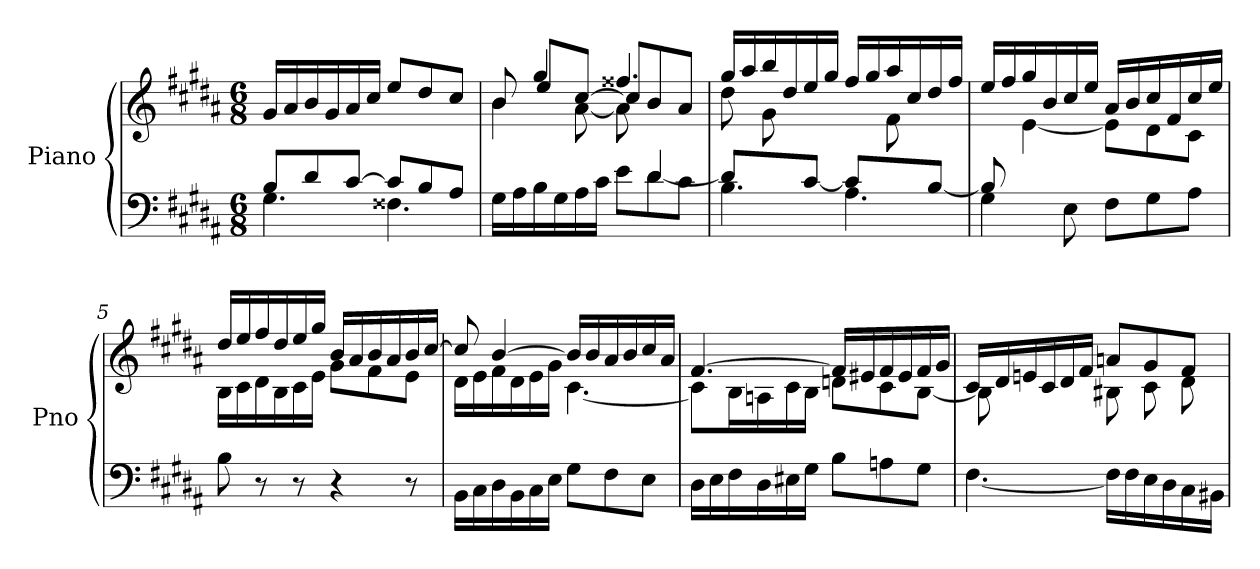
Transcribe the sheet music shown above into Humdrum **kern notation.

**kern	**kern
*part1	*part1
*staff2	*staff1
*I"Piano	*
*I'Pno	*
*clefF4	*clefG2
*k[f#c#g#d#a#]	*k[f#c#g#d#a#]
*M6/8	*M6/8
=1	=1
*^	*
8B/L	4.G#\	16g#/LL
.	.	16a#/
8d#/	.	16b/
.	.	16g#/
[8c#/J	.	16a#/
.	.	16cc#/JJ
8c#/L]	4.F##X\	8ee/L
8B/	.	8dd#/
8A#/J	.	8cc#/J
=2	=2	=2
*	*	*^
*	*	*	*^
16G#\LL	2ryy	8b/	4b\	8ryy
16A#\	.	.	.	.
16B\	.	4gg#/	.	8ee/L
16G#\	.	.	.	.
16A#\	.	.	[8a#\	[8cc#/J
16c#\JJ	.	.	.	.
8e\L	.	4.ff##X/	8a#\]	8cc#/L]
8d#\	[4d#/	.	4ryy	8b/
8c#\J	.	.	.	8a#/J
=3	=3	=3	=3	=3
4.B\	8d#/L]	16gg#/LL	8dd#\	8ryy
.	.	16aa#/	.	.
.	8ryy	16bb/	2ryy	8g#\
.	.	16dd#/	.	.
.	[8c#/J	16ee/	.	4ryy
.	.	16gg#/JJ	.	.
4.A#\	8c#/L]	16ff#/LL	.	.
.	.	16gg#/	.	.
.	8ryy	16aa#/	.	8f#\
.	.	16cc#/	.	.
.	[8B/J	16dd#/	8ryy	8ryy
.	.	16ff#/JJ	.	.
*	*	*	*v	*v
=4	=4	=4	=4
4G#\	8B/]	16ee/LL	8ryy
.	.	16ff#/	.
.	2ryy	16gg#/	[4e\
.	.	16b/	.
8E\	.	16cc#/	.
.	.	16ee/JJ	.
8F#\L	.	16a#/LL	8e\L]
.	.	16b/	.
8G#\	.	16cc#/	8d#\
.	.	16f#/	.
8A#\J	8ryy	16cc#/	8c#\J
.	.	16ee/JJ	.
*v	*v	*	*
!!LO:LB:g=z	!!
=5	=5	=5
8B\	16dd#/LL	16B\LL
.	16ee/	16c#\
8r	16ff#/	16d#\
.	16dd#/	16B\
8r	16ee/	16c#\
.	16gg#/JJ	16e\JJ
4r	16b/LL	8g#\L
.	16a#/	.
.	16b/	8f#\
.	16a#/	.
8r	16b/	8e\J
.	[16cc#/JJ	.
=6	=6	=6
16BB\LL	8cc#/]	16d#\LL
16C#\	.	16e\
16D#\	[4b/	16f#\
16BB\	.	16d#\
16C#\	.	16e\
16E\JJ	.	16g#\JJ
8G#\L	16b/LL]	[4.c#\
.	16b/	.
8F#\	16a#/	.
.	16b/	.
8E\J	16cc#/	.
.	16a#/JJ	.
=7	=7	=7
16D#\LL	[4.f#/	8c#\L]
16E\	.	.
16F#\	.	16B\L
16D#\	.	16An\
16E#X\	.	16c#\
16G#\JJ	.	16B\JJ
8B\L	16f#/LL]	8dn\L
.	16e#X/	.
8An\	16f#/	8c#\
.	16e#/	.
8G#\J	16f#/	[8B\J
.	16g#/JJ	.
!!LO:LB:g=z	!!
=8	=8	=8
*^	*	*
8ryy	[4.F#\	16c#/LL	8B\L]
.	.	16d#/	.
16An/L	.	16en/	4ryy
16G#/	.	16c#/	.
16A/	.	16d#/	.
16F#/JJ	.	16f#/JJ	.
4.ryy	16F#\LL]	8an/L	8B#X\L
.	16F#\	.	.
.	16E\	8g#/	8c#\
.	16D#\	.	.
.	16C#\	8f#/J	8d#\J
.	16BB#X\JJ	.	.
*v	*v	*	*
*	*v	*v
=	=
*-	*-
